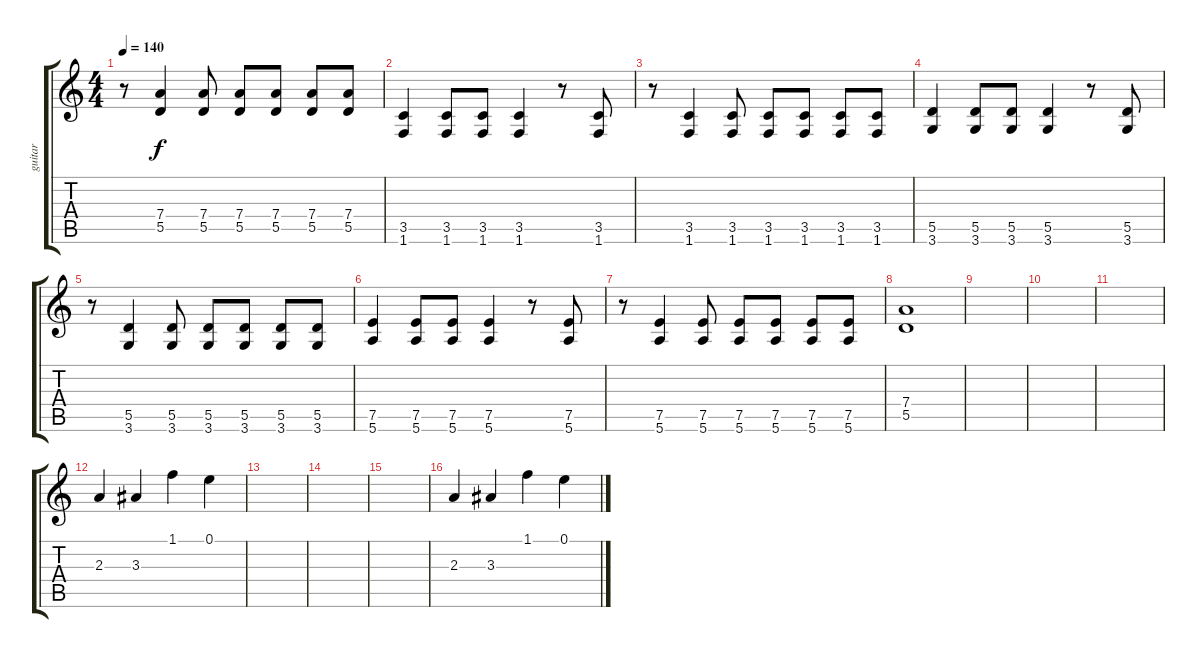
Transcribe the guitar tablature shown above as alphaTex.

\track ("guitar" "guitar") {instrument overdrivenguitar}
\staff {score tabs}
\tuning (E4 B3 G3 D3 A2 E2) {hide}
\ts (4 4)
\tempo 140
\clef g2
\ks c
r.8{dy f} (7.4 5.5).4 (7.4 5.5).8 (7.4 5.5).8 (7.4 5.5).8 (7.4 5.5).8 (7.4 5.5).8 |
(3.5 1.6).4 (3.5 1.6).8 (3.5 1.6).8 (3.5 1.6).4 r.8 (3.5 1.6).8 |
r.8 (3.5 1.6).4 (3.5 1.6).8 (3.5 1.6).8 (3.5 1.6).8 (3.5 1.6).8 (3.5 1.6).8 |
(5.5 3.6).4 (5.5 3.6).8 (5.5 3.6).8 (5.5 3.6).4 r.8 (5.5 3.6).8 |
r.8 (5.5 3.6).4 (5.5 3.6).8 (5.5 3.6).8 (5.5 3.6).8 (5.5 3.6).8 (5.5 3.6).8 |
(7.5 5.6).4 (7.5 5.6).8 (7.5 5.6).8 (7.5 5.6).4 r.8 (7.5 5.6).8 |
r.8 (7.5 5.6).4 (7.5 5.6).8 (7.5 5.6).8 (7.5 5.6).8 (7.5 5.6).8 (7.5 5.6).8 |
(7.4 5.5).1 |
|
|
|
2.3.4 3.3.4 1.1.4 0.1.4 |
|
|
|
2.3.4 3.3.4 1.1.4 0.1.4
